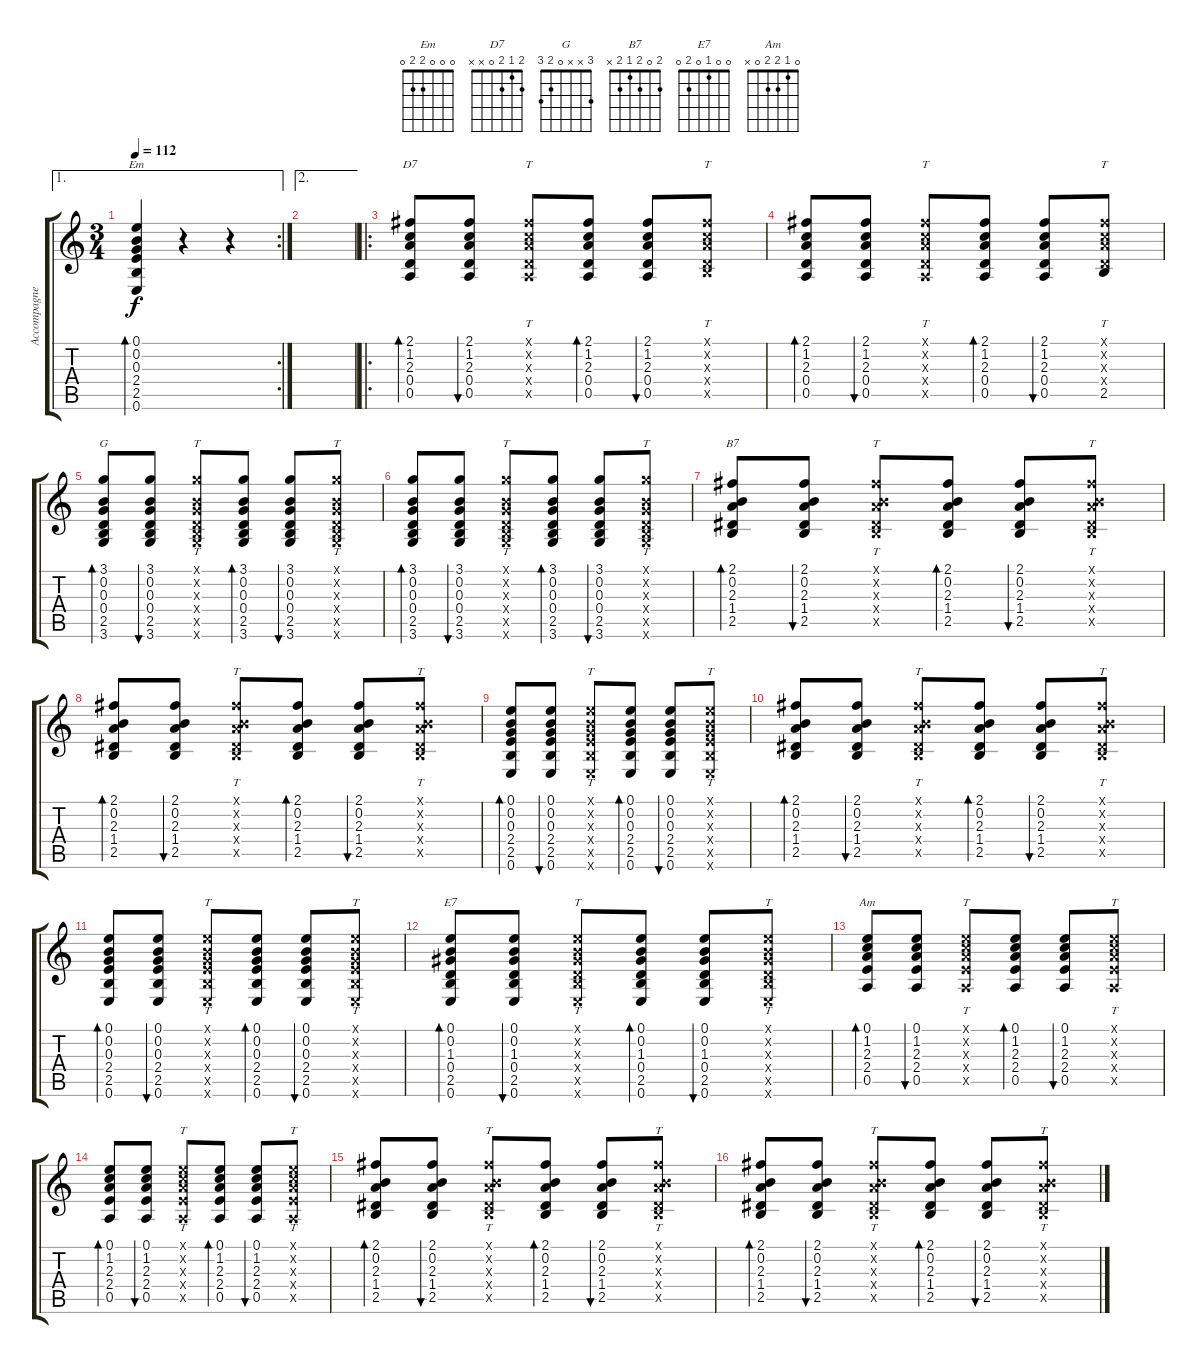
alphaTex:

\track ("Accompagnement" "Accompagne") {instrument acousticguitarnylon}
\staff {score tabs}
\tuning (E4 B3 G3 D3 A2 E2) {hide}
\chord ("Em" 0 0 0 2 2 0)
\chord ("D7" 2 1 2 0 x x)
\chord ("G" 3 x x 0 2 3)
\chord ("B7" 2 0 2 1 2 x)
\chord ("E7" 0 0 1 0 2 0)
\chord ("Am" 0 1 2 2 0 x)
\ae 1
\rc 2
\ts (3 4)
\tempo 112
\clef g2
\ks c
(0.1 0.2 0.3 2.4 2.5 0.6).4{bd 60 ch "Em" dy f} r.4 r.4 |
\ae 2
|
\ro
(2.1 1.2 2.3 0.4 0.5).8{bd 60 ch "D7"} (2.1 1.2 2.3 0.4 0.5).8{bu 60} (2.1{x} 1.2{x} 2.3{x} 0.4{x} 0.5{x}).8{tt} (2.1 1.2 2.3 0.4 0.5).8{bd 60} (2.1 1.2 2.3 0.4 0.5).8{bu 60} (2.1{x} 1.2{x} 2.3{x} 0.4{x} 2.5{x}).8{tt} |
(2.1 1.2 2.3 0.4 0.5).8{bd 60} (2.1 1.2 2.3 0.4 0.5).8{bu 60} (2.1{x} 1.2{x} 2.3{x} 0.4{x} 0.5{x}).8{tt} (2.1 1.2 2.3 0.4 0.5).8{bd 60} (2.1 1.2 2.3 0.4 0.5).8{bu 60} (2.1{x} 1.2{x} 2.3{x} 0.4{x} 2.5).8{tt} |
(3.1 0.2 0.3 0.4 2.5 3.6).8{bd 60 ch "G"} (3.1 0.2 0.3 0.4 2.5 3.6).8{bu 60} (3.1{x} 0.2{x} 0.3{x} 0.4{x} 2.5{x} 3.6{x}).8{tt} (3.1 0.2 0.3 0.4 2.5 3.6).8{bd 60} (3.1 0.2 0.3 0.4 2.5 3.6).8{bu 60} (3.1{x} 0.2{x} 0.3{x} 0.4{x} 2.5{x} 3.6{x}).8{tt} |
(3.1 0.2 0.3 0.4 2.5 3.6).8{bd 60} (3.1 0.2 0.3 0.4 2.5 3.6).8{bu 60} (3.1{x} 0.2{x} 0.3{x} 0.4{x} 2.5{x} 3.6{x}).8{tt} (3.1 0.2 0.3 0.4 2.5 3.6).8{bd 60} (3.1 0.2 0.3 0.4 2.5 3.6).8{bu 60} (3.1{x} 0.2{x} 0.3{x} 0.4{x} 2.5{x} 3.6{x}).8{tt} |
(2.1 0.2 2.3 1.4 2.5).8{bd 60 ch "B7"} (2.1 0.2 2.3 1.4 2.5).8{bu 60} (2.1{x} 0.2{x} 2.3{x} 1.4{x} 2.5{x}).8{tt} (2.1 0.2 2.3 1.4 2.5).8{bd 60} (2.1 0.2 2.3 1.4 2.5).8{bu 60} (2.1{x} 0.2{x} 2.3{x} 1.4{x} 2.5{x}).8{tt} |
(2.1 0.2 2.3 1.4 2.5).8{bd 60} (2.1 0.2 2.3 1.4 2.5).8{bu 60} (2.1{x} 0.2{x} 2.3{x} 1.4{x} 2.5{x}).8{tt} (2.1 0.2 2.3 1.4 2.5).8{bd 60} (2.1 0.2 2.3 1.4 2.5).8{bu 60} (2.1{x} 0.2{x} 2.3{x} 1.4{x} 2.5{x}).8{tt} |
(0.1 0.2 0.3 2.4 2.5 0.6).8{bd 60} (0.1 0.2 0.3 2.4 2.5 0.6).8{bu 60} (0.1{x} 0.2{x} 0.3{x} 2.4{x} 2.5{x} 0.6{x}).8{tt} (0.1 0.2 0.3 2.4 2.5 0.6).8{bd 60} (0.1 0.2 0.3 2.4 2.5 0.6).8{bu 60} (0.1{x} 0.2{x} 0.3{x} 2.4{x} 2.5{x} 0.6{x}).8{tt} |
(2.1 0.2 2.3 1.4 2.5).8{bd 60} (2.1 0.2 2.3 1.4 2.5).8{bu 60} (2.1{x} 0.2{x} 2.3{x} 1.4{x} 2.5{x}).8{tt} (2.1 0.2 2.3 1.4 2.5).8{bd 60} (2.1 0.2 2.3 1.4 2.5).8{bu 60} (2.1{x} 0.2{x} 2.3{x} 1.4{x} 2.5{x}).8{tt} |
(0.1 0.2 0.3 2.4 2.5 0.6).8{bd 60} (0.1 0.2 0.3 2.4 2.5 0.6).8{bu 60} (0.1{x} 0.2{x} 0.3{x} 2.4{x} 2.5{x} 0.6{x}).8{tt} (0.1 0.2 0.3 2.4 2.5 0.6).8{bd 60} (0.1 0.2 0.3 2.4 2.5 0.6).8{bu 60} (0.1{x} 0.2{x} 0.3{x} 2.4{x} 2.5{x} 0.6{x}).8{tt} |
(0.1 0.2 1.3 0.4 2.5 0.6).8{bd 60 ch "E7"} (0.1 0.2 1.3 0.4 2.5 0.6).8{bu 60} (0.1{x} 0.2{x} 1.3{x} 0.4{x} 2.5{x} 0.6{x}).8{tt} (0.1 0.2 1.3 0.4 2.5 0.6).8{bd 60} (0.1 0.2 1.3 0.4 2.5 0.6).8{bu 60} (0.1{x} 0.2{x} 1.3{x} 0.4{x} 2.5{x} 0.6{x}).8{tt} |
(0.1 1.2 2.3 2.4 0.5).8{bd 60 ch "Am"} (0.1 1.2 2.3 2.4 0.5).8{bu 60} (0.1{x} 1.2{x} 2.3{x} 2.4{x} 0.5{x}).8{tt} (0.1 1.2 2.3 2.4 0.5).8{bd 60} (0.1 1.2 2.3 2.4 0.5).8{bu 60} (0.1{x} 1.2{x} 2.3{x} 2.4{x} 0.5{x}).8{tt} |
(0.1 1.2 2.3 2.4 0.5).8{bd 60} (0.1 1.2 2.3 2.4 0.5).8{bu 60} (0.1{x} 1.2{x} 2.3{x} 2.4{x} 0.5{x}).8{tt} (0.1 1.2 2.3 2.4 0.5).8{bd 60} (0.1 1.2 2.3 2.4 0.5).8{bu 60} (0.1{x} 1.2{x} 2.3{x} 2.4{x} 0.5{x}).8{tt} |
(2.1 0.2 2.3 1.4 2.5).8{bd 60} (2.1 0.2 2.3 1.4 2.5).8{bu 60} (2.1{x} 0.2{x} 2.3{x} 1.4{x} 2.5{x}).8{tt} (2.1 0.2 2.3 1.4 2.5).8{bd 60} (2.1 0.2 2.3 1.4 2.5).8{bu 60} (2.1{x} 0.2{x} 2.3{x} 1.4{x} 2.5{x}).8{tt} |
(2.1 0.2 2.3 1.4 2.5).8{bd 60} (2.1 0.2 2.3 1.4 2.5).8{bu 60} (2.1{x} 0.2{x} 2.3{x} 1.4{x} 2.5{x}).8{tt} (2.1 0.2 2.3 1.4 2.5).8{bd 60} (2.1 0.2 2.3 1.4 2.5).8{bu 60} (2.1{x} 0.2{x} 2.3{x} 1.4{x} 2.5{x}).8{tt}
